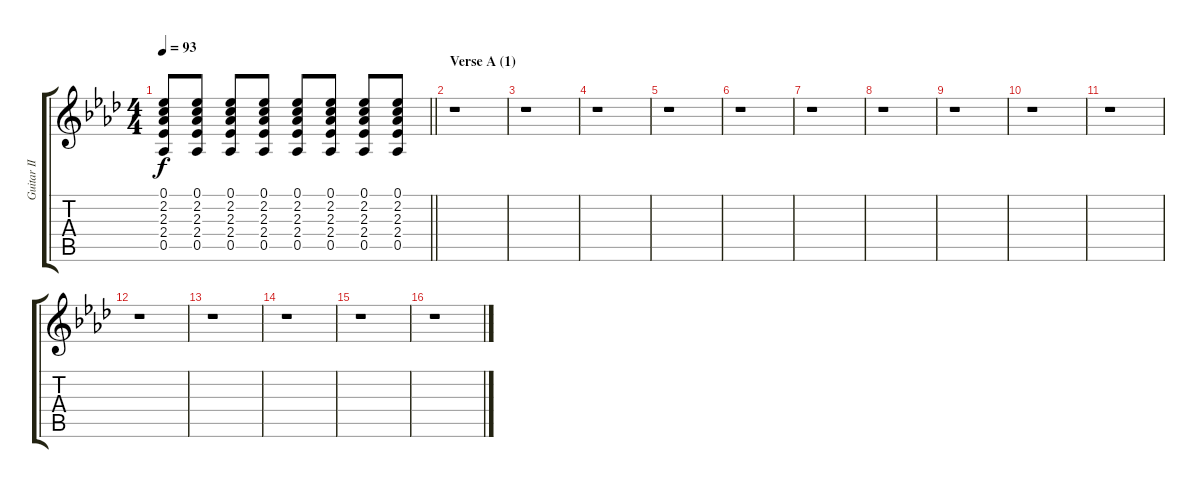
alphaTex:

\track ("Guitar II" "Guitar II") {instrument overdrivenguitar}
\staff {score tabs}
\tuning (Eb4 Bb3 Gb3 Db3 Ab2 Db2) {hide}
\ts (4 4)
\tempo 93
\clef g2
\barLineRight lightlight
\ks ab
(0.1 2.2 2.3 2.4 0.5).8{dy f} (0.1 2.2 2.3 2.4 0.5).8 (0.1 2.2 2.3 2.4 0.5).8 (0.1 2.2 2.3 2.4 0.5).8 (0.1 2.2 2.3 2.4 0.5).8 (0.1 2.2 2.3 2.4 0.5).8 (0.1 2.2 2.3 2.4 0.5).8 (0.1 2.2 2.3 2.4 0.5).8 |
\section ("" "Verse A (1)")
r.1 |
r.1 |
r.1 |
r.1 |
r.1 |
r.1 |
r.1 |
r.1 |
r.1 |
r.1 |
r.1 |
r.1 |
r.1 |
r.1 |
r.1
